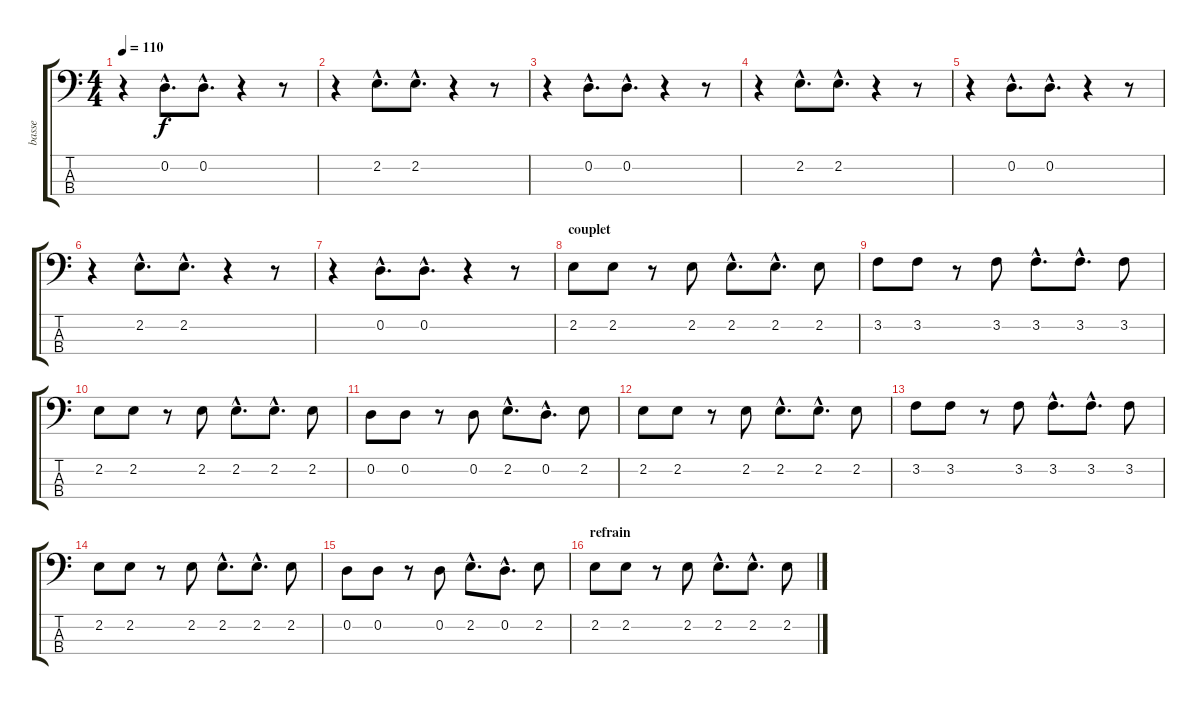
\track ("basse" "basse") {instrument electricbassfinger}
\staff {score tabs}
\tuning (G2 D2 A1 E1) {hide}
\ts (4 4)
\tempo 110
\clef f4
\ks c
r.4{dy f} 0.2{hac}.8{d} 0.2{hac}.8{d} r.4 r.8 |
r.4 2.2{hac}.8{d} 2.2{hac}.8{d} r.4 r.8 |
r.4 0.2{hac}.8{d} 0.2{hac}.8{d} r.4 r.8 |
r.4 2.2{hac}.8{d} 2.2{hac}.8{d} r.4 r.8 |
r.4 0.2{hac}.8{d} 0.2{hac}.8{d} r.4 r.8 |
r.4 2.2{hac}.8{d} 2.2{hac}.8{d} r.4 r.8 |
r.4 0.2{hac}.8{d} 0.2{hac}.8{d} r.4 r.8 |
\section ("" "couplet")
2.2.8 2.2.8 r.8 2.2.8 2.2{hac}.8{d} 2.2{hac}.8{d} 2.2.8 |
3.2.8 3.2.8 r.8 3.2.8 3.2{hac}.8{d} 3.2{hac}.8{d} 3.2.8 |
2.2.8 2.2.8 r.8 2.2.8 2.2{hac}.8{d} 2.2{hac}.8{d} 2.2.8 |
0.2.8 0.2.8 r.8 0.2.8 2.2{hac}.8{d} 0.2{hac}.8{d} 2.2.8 |
2.2.8 2.2.8 r.8 2.2.8 2.2{hac}.8{d} 2.2{hac}.8{d} 2.2.8 |
3.2.8 3.2.8 r.8 3.2.8 3.2{hac}.8{d} 3.2{hac}.8{d} 3.2.8 |
2.2.8 2.2.8 r.8 2.2.8 2.2{hac}.8{d} 2.2{hac}.8{d} 2.2.8 |
0.2.8 0.2.8 r.8 0.2.8 2.2{hac}.8{d} 0.2{hac}.8{d} 2.2.8 |
\section ("" "refrain")
2.2.8 2.2.8 r.8 2.2.8 2.2{hac}.8{d} 2.2{hac}.8{d} 2.2.8
